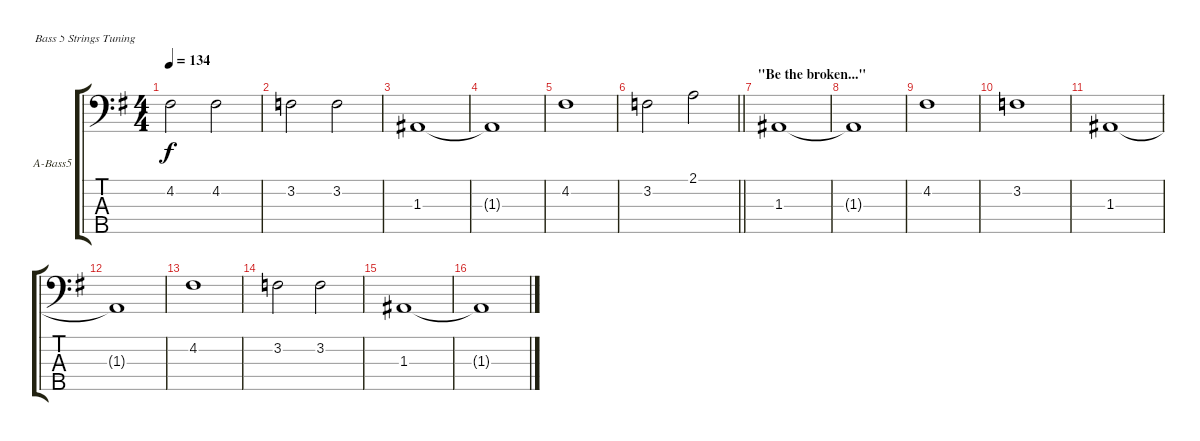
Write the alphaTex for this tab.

\bracketExtendMode groupsimilarinstruments
\firstSystemTrackNameOrientation horizontal
\otherSystemsTrackNameOrientation horizontal
\track ("Keyboard 3 - Brat/Shagrath" "A-Bass5") {instrument stringensemble1}
\staff {score tabs}
\tuning (G2 D2 A1 E1 B0)
\displaytranspose 12
\ts (4 4)
\tempo 134
\clef f4
\ks g
4.2.2{dy f} 4.2.2 |
3.2.2 3.2.2 |
1.3.1 |
1.3{t}.1 |
4.2.1 |
\barLineRight lightlight
3.2.2 2.1.2 |
\section ("" "\"Be the broken...\"")
1.3.1 |
1.3{t}.1 |
4.2.1 |
3.2.1 |
1.3.1 |
1.3{t}.1 |
4.2.1 |
3.2.2 3.2.2 |
1.3.1 |
1.3{t}.1
